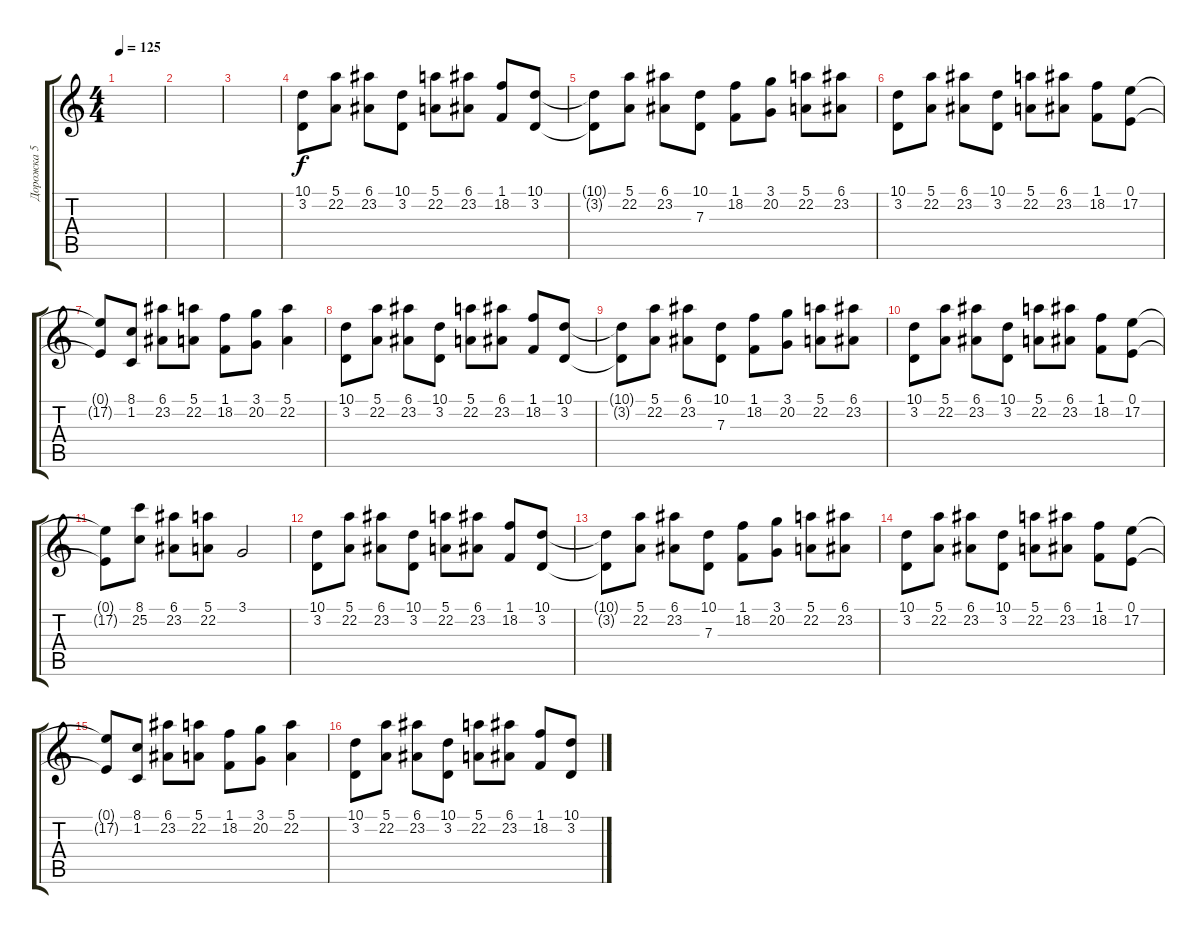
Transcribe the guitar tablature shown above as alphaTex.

\track ("Дорожка 5" "Дорожка 5") {instrument fx5brightness}
\staff {score tabs}
\tuning (E4 B3 G3 D3 A2 E2) {hide}
\ts (4 4)
\tempo 125
\clef g2
\ks c
|
|
|
(10.1 3.2).8 (5.1 22.2).8 (6.1 23.2).8 (10.1 3.2).8 (5.1 22.2).8 (6.1 23.2).8 (1.1 18.2).8 (10.1 3.2).8 |
(10.1{t} 3.2{t}).8 (5.1 22.2).8 (6.1 23.2).8 (10.1 7.3).8 (1.1 18.2).8 (3.1 20.2).8 (5.1 22.2).8 (6.1 23.2).8 |
(10.1 3.2).8 (5.1 22.2).8 (6.1 23.2).8 (10.1 3.2).8 (5.1 22.2).8 (6.1 23.2).8 (1.1 18.2).8 (0.1 17.2).8 |
(0.1{t} 17.2{t}).8 (8.1 1.2).8 (6.1 23.2).8 (5.1 22.2).8 (1.1 18.2).8 (3.1 20.2).8 (5.1 22.2).4 |
(10.1 3.2).8 (5.1 22.2).8 (6.1 23.2).8 (10.1 3.2).8 (5.1 22.2).8 (6.1 23.2).8 (1.1 18.2).8 (10.1 3.2).8 |
(10.1{t} 3.2{t}).8 (5.1 22.2).8 (6.1 23.2).8 (10.1 7.3).8 (1.1 18.2).8 (3.1 20.2).8 (5.1 22.2).8 (6.1 23.2).8 |
(10.1 3.2).8 (5.1 22.2).8 (6.1 23.2).8 (10.1 3.2).8 (5.1 22.2).8 (6.1 23.2).8 (1.1 18.2).8 (0.1 17.2).8 |
(0.1{t} 17.2{t}).8 (8.1 25.2).8 (6.1 23.2).8 (5.1 22.2).8 3.1.2 |
(10.1 3.2).8 (5.1 22.2).8 (6.1 23.2).8 (10.1 3.2).8 (5.1 22.2).8 (6.1 23.2).8 (1.1 18.2).8 (10.1 3.2).8 |
(10.1{t} 3.2{t}).8 (5.1 22.2).8 (6.1 23.2).8 (10.1 7.3).8 (1.1 18.2).8 (3.1 20.2).8 (5.1 22.2).8 (6.1 23.2).8 |
(10.1 3.2).8 (5.1 22.2).8 (6.1 23.2).8 (10.1 3.2).8 (5.1 22.2).8 (6.1 23.2).8 (1.1 18.2).8 (0.1 17.2).8 |
(0.1{t} 17.2{t}).8 (8.1 1.2).8 (6.1 23.2).8 (5.1 22.2).8 (1.1 18.2).8 (3.1 20.2).8 (5.1 22.2).4 |
(10.1 3.2).8 (5.1 22.2).8 (6.1 23.2).8 (10.1 3.2).8 (5.1 22.2).8 (6.1 23.2).8 (1.1 18.2).8 (10.1 3.2).8
